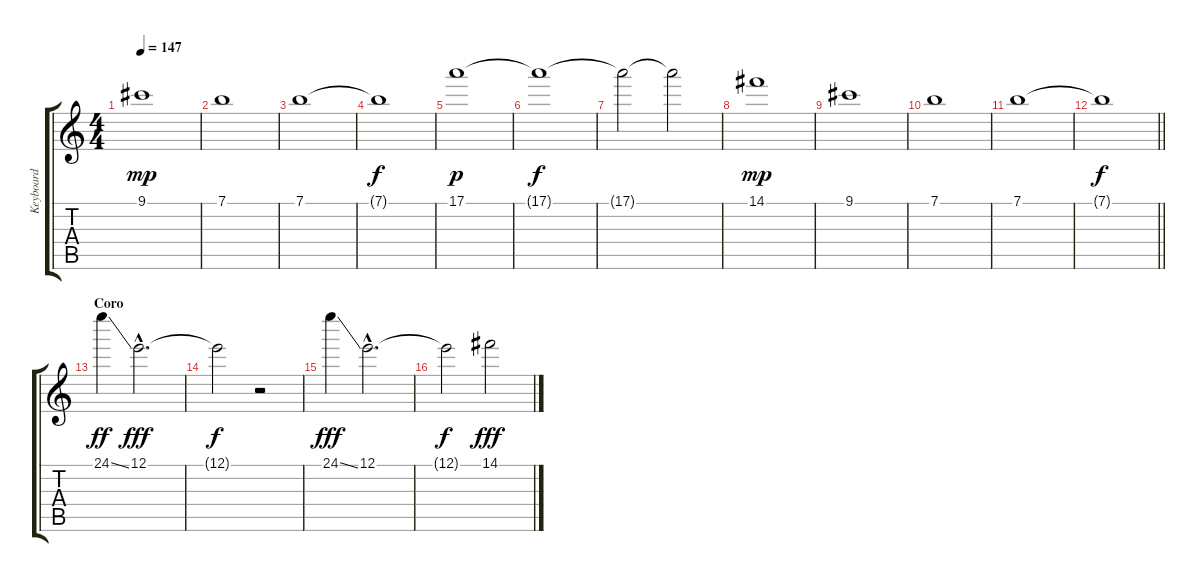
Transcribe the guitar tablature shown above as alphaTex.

\track ("Keyboard" "Keyboard") {instrument stringensemble1}
\staff {score tabs}
\tuning (E5 B3 G3 D3 A2 E2) {hide}
\ts (4 4)
\tempo 147
\clef g2
\ks c
9.1.1{dy mp} |
7.1.1 |
7.1.1 |
7.1{t}.1{dy f} |
17.1.1{dy p} |
17.1{t}.1{dy f} |
17.1{t}.2 17.1{t}.2 |
14.1.1{dy mp} |
9.1.1 |
7.1.1 |
7.1.1 |
\barLineRight lightlight
7.1{t}.1{dy f} |
\section ("" "Coro")
24.1{ss}.4{dy ff volume 10} 12.1{hac}.2{d dy fff} |
12.1{t}.2{dy f} r.2 |
24.1{ss}.4{dy fff} 12.1{hac}.2{d} |
12.1{t}.2{dy f} 14.1.2{dy fff}
